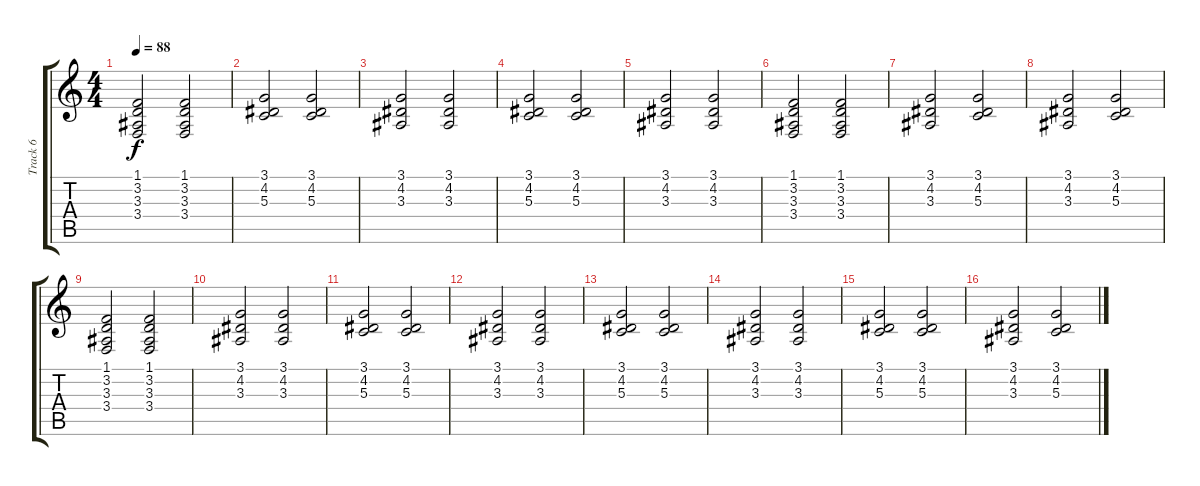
\track ("Track 6" "Track 6") {instrument stringensemble1}
\staff {score tabs}
\tuning (E4 B3 G3 D3 A2 E2) {hide}
\ts (4 4)
\tempo 88
\clef g2
\ks c
(1.1 3.2 3.3 3.4).2{dy f} (1.1 3.2 3.3 3.4).2 |
(3.1 4.2 5.3).2 (3.1 4.2 5.3).2 |
(3.1 4.2 3.3).2 (3.1 4.2 3.3).2 |
(3.1 4.2 5.3).2 (3.1 4.2 5.3).2 |
(3.1 4.2 3.3).2 (3.1 4.2 3.3).2 |
(1.1 3.2 3.3 3.4).2 (1.1 3.2 3.3 3.4).2 |
(3.1 4.2 3.3).2 (3.1 4.2 5.3).2 |
(3.1 4.2 3.3).2 (3.1 4.2 5.3).2 |
(1.1 3.2 3.3 3.4).2 (1.1 3.2 3.3 3.4).2 |
(3.1 4.2 3.3).2 (3.1 4.2 3.3).2 |
(3.1 4.2 5.3).2 (3.1 4.2 5.3).2 |
(3.1 4.2 3.3).2 (3.1 4.2 3.3).2 |
(3.1 4.2 5.3).2 (3.1 4.2 5.3).2 |
(3.1 4.2 3.3).2 (3.1 4.2 3.3).2 |
(3.1 4.2 5.3).2 (3.1 4.2 5.3).2 |
(3.1 4.2 3.3).2 (3.1 4.2 5.3).2
